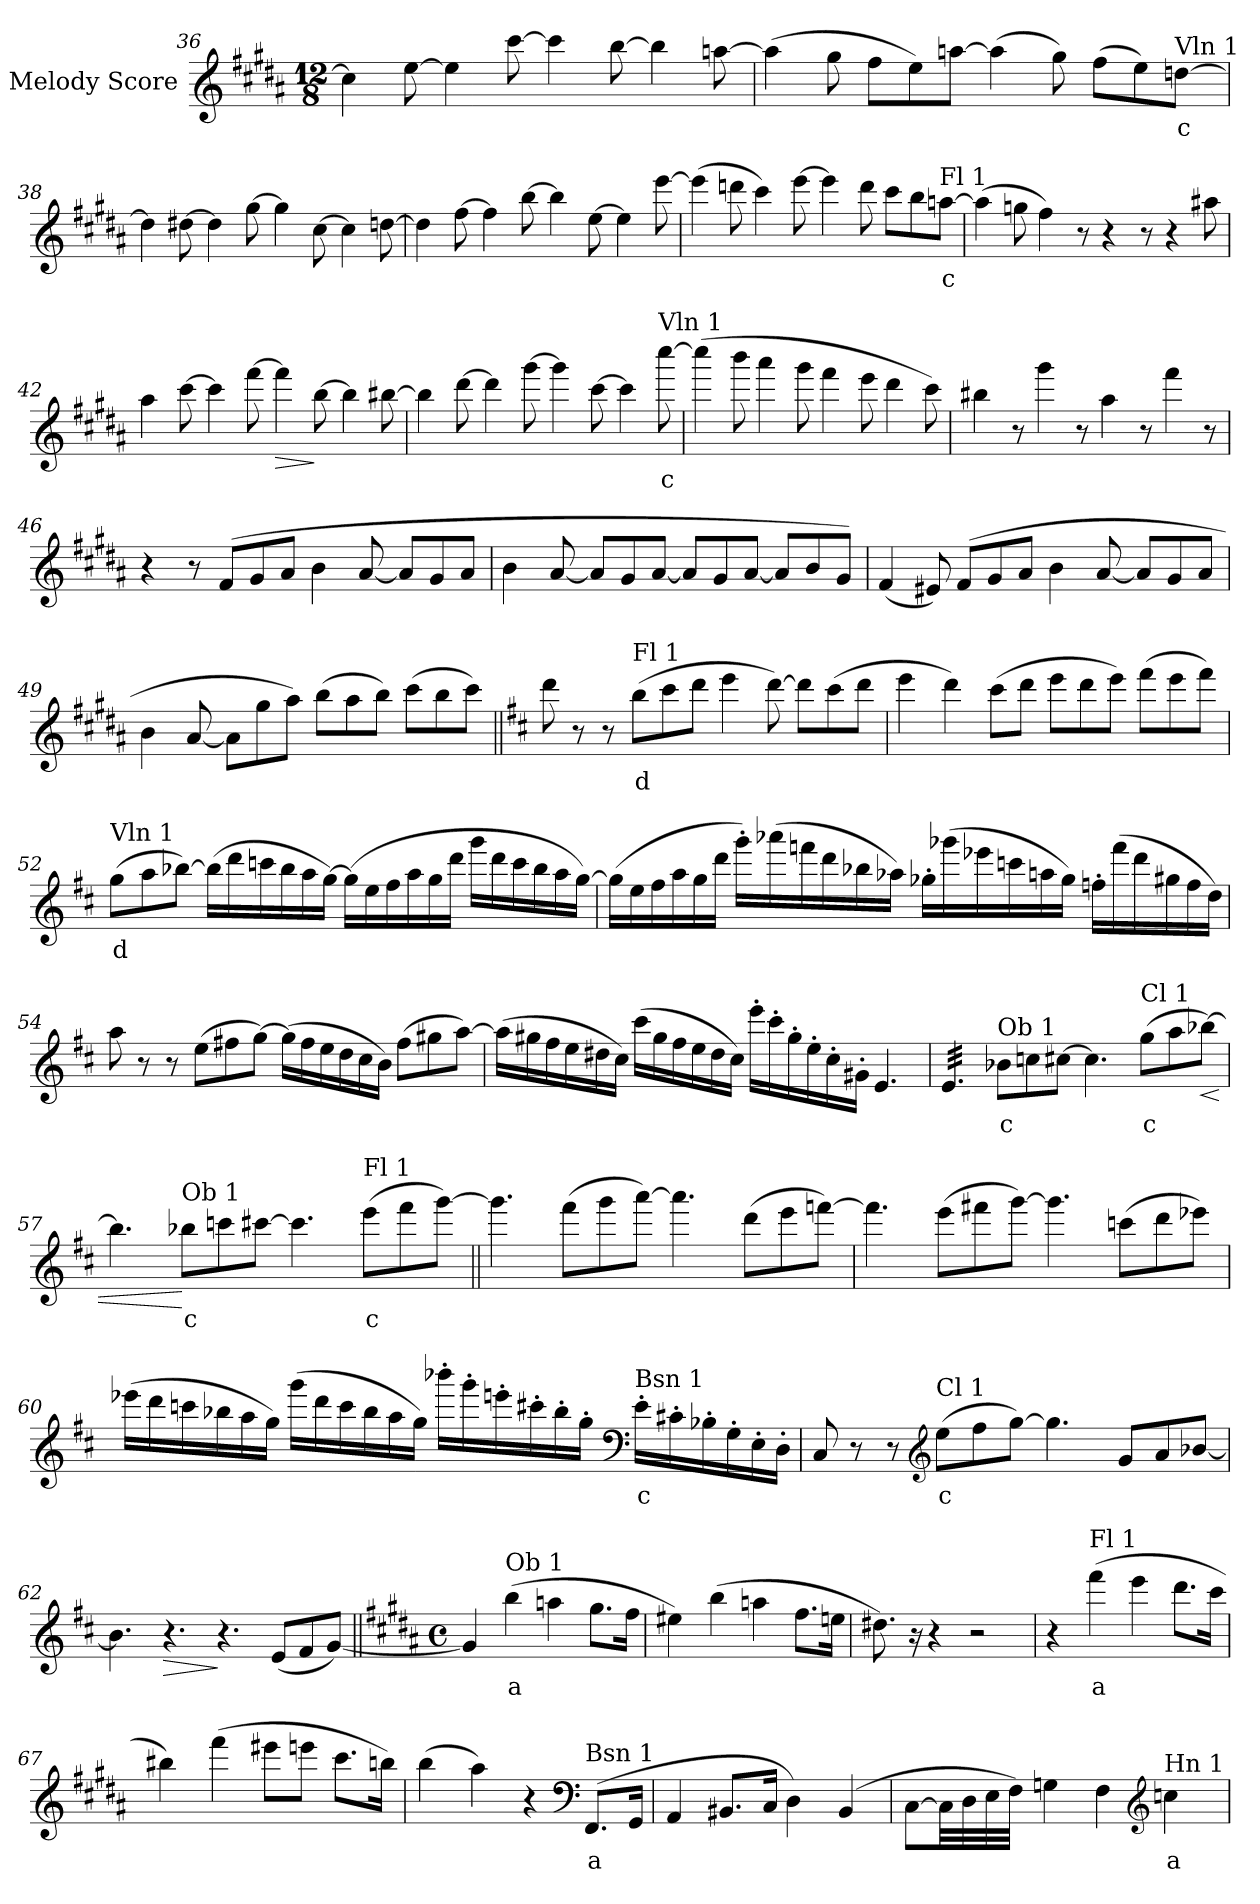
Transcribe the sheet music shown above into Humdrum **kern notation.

**kern	**text	**dynam
*part1	*part1	*part1
*staff1	*staff1	*staff1
*I"Melody Score	*	*
*clefG2	*	*
*k[f#c#g#d#a#]	*	*
*M12/8	*	*
=36	=36	=36
4cc#\]	.	.
[8ee\	.	.
4ee\]	.	.
[8ccc#\	.	.
4ccc#\]	.	.
[8bb\	.	.
4bb\]	.	.
[8aan\	.	.
=37	=37	=37
(4aa\]	.	.
8gg#\	.	.
8ff#\L	.	.
8ee\)	.	.
[8aan\J	.	.
(4aa\]	.	.
8gg#\)	.	.
(8ff#\L	.	.
8ee\)	.	.
!LO:TX:a:t=Vln 1	!	!
!	!LO:LY:b:color=#FF0000	!
[8ddn\J	c	.
=38	=38	=38
4dd\]	.	.
[8dd#X\	.	.
4dd#\]	.	.
[8gg#\	.	.
4gg#\]	.	.
[8cc#\	.	.
4cc#\]	.	.
[8ddn\	.	.
=39	=39	=39
4dd\]	.	.
[8ff#\	.	.
4ff#\]	.	.
[8bb\	.	.
4bb\]	.	.
[8ee\	.	.
4ee\]	.	.
[8eee\	.	.
=40	=40	=40
(4eee\]	.	.
8dddn\	.	.
4ccc#\)	.	.
[8eee\	.	.
4eee\]	.	.
8ddd\	.	.
8ccc#\L	.	.
8bb\	.	.
!LO:TX:a:t=Fl 1	!	!
!	!LO:LY:b:color=#FF0000	!
[8aan\J	c	.
=41	=41	=41
(4aa\]	.	.
8ggn\	.	.
4ff#\)	.	.
8r	.	.
4r	.	.
8r	.	.
4r	.	.
8aa#X\	.	.
=42	=42	=42
4aa#\	.	.
[8ccc#\	.	.
4ccc#\]	.	.
[8fff#\	.	.
!	!	!LO:HP:b
4fff#\]	.	>
[8bb\	.	]
4bb\]	.	.
[8bb#X\	.	.
=43	=43	=43
4bb#\]	.	.
[8ddd#\	.	.
4ddd#\]	.	.
[8ggg#\	.	.
4ggg#\]	.	.
[8ccc#\	.	.
4ccc#\]	.	.
!LO:TX:a:t=Vln 1	!	!
!	!LO:LY:b:color=#FF0000	!
[8cccc#\	c	.
=44	=44	=44
(4cccc#\]	.	.
8bbb\	.	.
4aaa#\	.	.
8ggg#\	.	.
4fff#\	.	.
8eee\	.	.
4ddd#\	.	.
8ccc#\)	.	.
=45	=45	=45
4bb#X\	.	.
8r	.	.
4ggg#\	.	.
8r	.	.
4aa#\	.	.
8r	.	.
4fff#\	.	.
8r	.	.
=46	=46	=46
4r	.	.
8r	.	.
(8f#/L	.	.
8g#/	.	.
8a#/J	.	.
4b\	.	.
[8a#/	.	.
8a#/L]	.	.
8g#/	.	.
8a#/J	.	.
=47	=47	=47
4b\	.	.
[8a#/	.	.
8a#/L]	.	.
8g#/	.	.
[8a#/J	.	.
8a#/L]	.	.
8g#/	.	.
[8a#/J	.	.
8a#/L]	.	.
8b/	.	.
8g#/J)	.	.
=48	=48	=48
(4f#/	.	.
8e#X/)	.	.
(8f#/L	.	.
8g#/	.	.
8a#/J	.	.
4b\	.	.
[8a#/	.	.
8a#/L]	.	.
8g#/	.	.
8a#/J	.	.
=49	=49	=49
4b\	.	.
[8a#/	.	.
8a#\L]	.	.
8gg#\	.	.
8aa#\J)	.	.
(8bb\L	.	.
8aa#\	.	.
8bb\J)	.	.
(8ccc#\L	.	.
8bb\	.	.
8ccc#\J)	.	.
=50||	=50||	=50||
*k[f#c#]	*	*
8ddd\	.	.
8r	.	.
8r	.	.
!LO:TX:a:t=Fl 1	!	!
!	!LO:LY:b:color=#FF0000	!
(8bb\L	d	.
8ccc#\	.	.
8ddd\J	.	.
4eee\	.	.
[8ddd\)	.	.
8ddd\L]	.	.
(8ccc#\	.	.
8ddd\J	.	.
=51	=51	=51
4eee\	.	.
4ddd\)	.	.
(8ccc#\L	.	.
8ddd\J	.	.
8eee\L	.	.
8ddd\	.	.
8eee\J)	.	.
(8fff#\L	.	.
8eee\	.	.
8fff#\J)	.	.
=52	=52	=52
!LO:TX:a:t=Vln 1	!	!
!	!LO:LY:b:color=#FF0000	!
(8gg\L	d	.
8aa\	.	.
[8bb-X\J)	.	.
(16bb-\LL]	.	.
16ddd\	.	.
16cccn\	.	.
16bb-\	.	.
16aa\	.	.
[16gg\JJ)	.	.
(16gg\LL]	.	.
16ee\	.	.
16ff#\	.	.
16aa\	.	.
16gg\	.	.
16ddd\JJ	.	.
16ggg\LL	.	.
16ddd\	.	.
16ccc\	.	.
16bb-\	.	.
16aa\	.	.
[16gg\JJ)	.	.
=53	=53	=53
(16gg\LL]	.	.
16ee\	.	.
16ff#\	.	.
16aa\	.	.
16gg\	.	.
16ddd\JJ	.	.
16ggg'\LL)	.	.
(16aaa-X\	.	.
16fffn\	.	.
16ddd\	.	.
16bb-X\	.	.
16aa-X\JJ)	.	.
16gg-X'\LL	.	.
(16ggg-X\	.	.
16eee-X\	.	.
16cccn\	.	.
16aan\	.	.
16gg-\JJ)	.	.
16ffn'\LL	.	.
(16fff\	.	.
16ddd\	.	.
16gg#X\	.	.
16ff\	.	.
16dd\JJ)	.	.
=54	=54	=54
8aa\	.	.
8r	.	.
8r	.	.
(8ee\L	.	.
8ff#X\	.	.
[8gg\J)	.	.
(16gg\LL]	.	.
16ff#\	.	.
16ee\	.	.
16dd\	.	.
16cc#\	.	.
16b\JJ)	.	.
(8ff#\L	.	.
8gg#X\	.	.
[8aa\J)	.	.
=55	=55	=55
(16aa\LL]	.	.
16gg#X\	.	.
16ff#\	.	.
16ee\	.	.
16dd#X\	.	.
16cc#\JJ)	.	.
(16ccc#\LL	.	.
16gg#\	.	.
16ff#\	.	.
16ee\	.	.
16dd#\	.	.
16cc#\JJ)	.	.
16eee'\LL	.	.
16ccc#'\	.	.
16gg#'\	.	.
16ee'\	.	.
16cc#'\	.	.
16g#X'\JJ	.	.
4.e/	.	.
=56	=56	=56
*tremolo	*	*
32e/LLL	.	.
32e/	.	.
32e/	.	.
32e/	.	.
32e/	.	.
32e/	.	.
32e/	.	.
32e/	.	.
32e/	.	.
32e/	.	.
32e/	.	.
32e/JJJ	.	.
*Xtremolo	*	*
!LO:TX:a:t=Ob 1	!	!
!	!LO:LY:b:color=#FF0000	!
8b-X\L	c	.
8ccn\	.	.
[8cc#X\J	.	.
4.cc#\]	.	.
!LO:TX:a:t=Cl 1	!	!
!	!LO:LY:b:color=#FF0000	!
(8gg\L	c	.
8aa\	.	.
!	!	!LO:HP:b
[8bb-X\J)	.	<
=57	=57	=57
4.bb-\]	.	.
!LO:TX:a:t=Ob 1	!	!
!	!LO:LY:b:color=#FF0000	!
8bb-X\L	c	[
8cccn\	.	.
[8ccc#X\J	.	.
4.ccc#\]	.	.
!LO:TX:a:t=Fl 1	!	!
!	!LO:LY:b:color=#FF0000	!
(8eee\L	c	.
8fff#\	.	.
[8ggg\J)	.	.
=58||	=58||	=58||
4.ggg\]	.	.
(8fff#\L	.	.
8ggg\	.	.
[8aaa\J)	.	.
4.aaa\]	.	.
(8ddd\L	.	.
8eee\	.	.
[8fffn\J)	.	.
=59	=59	=59
4.fff\]	.	.
(8eee\L	.	.
8fff#X\	.	.
[8ggg\J)	.	.
4.ggg\]	.	.
(8cccn\L	.	.
8ddd\	.	.
8eee-X\J)	.	.
=60	=60	=60
(16eee-X\LL	.	.
16ddd\	.	.
16cccn\	.	.
16bb-X\	.	.
16aa\	.	.
16gg\JJ)	.	.
(16ggg\LL	.	.
16ddd\	.	.
16ccc\	.	.
16bb-\	.	.
16aa\	.	.
16gg\JJ)	.	.
16bbb-X'\LL	.	.
16ggg'\	.	.
16eeen'\	.	.
16ccc#X'\	.	.
16bb-'\	.	.
16gg'\JJ	.	.
*clefF4	*	*
!LO:TX:a:t=Bsn 1	!	!
!	!LO:LY:b:color=#FF0000	!
16e'\LL	c	.
16c#X'\	.	.
16B-X'\	.	.
16G'\	.	.
16E'\	.	.
16D'\JJ	.	.
=61	=61	=61
8C#/	.	.
8r	.	.
8r	.	.
*clefG2	*	*
!LO:TX:a:t=Cl 1	!	!
!	!LO:LY:b:color=#FF0000	!
(8ee\L	c	.
8ff#\	.	.
[8gg\J)	.	.
4.gg\]	.	.
8g/L	.	.
8a/	.	.
[8b-X/J	.	.
=62	=62	=62
4.b-\]	.	.
!	!	!LO:HP:b
4.r	.	>
4.r	.	]
(8e/L	.	.
8f#/	.	.
[8g/J)	.	.
=63||	=63||	=63||
*k[f#c#g#d#a#]	*	*
*M4/4	*	*
*met(c)	*	*
*MM71	*	*
4g/]	.	.
!LO:TX:a:t=Ob 1	!	!
!	!LO:LY:b:color=#FF0000	!
(4bb\	a	.
4aan\	.	.
8.gg#\L	.	.
16ff#\Jk	.	.
=64	=64	=64
4ee#X\)	.	.
(4bb\	.	.
4aan\	.	.
8.ff#\L	.	.
16een\Jk	.	.
=65	=65	=65
8.dd#X\)	.	.
16r	.	.
4r	.	.
2r	.	.
=66	=66	=66
4r	.	.
!LO:TX:a:t=Fl 1	!	!
!	!LO:LY:b:color=#FF0000	!
(4fff#\	a	.
4eee\	.	.
8.ddd#\L	.	.
16ccc#\Jk	.	.
=67	=67	=67
4bb#X\)	.	.
(4fff#\	.	.
8eee#X\L	.	.
8eeen\J	.	.
8.ccc#\L	.	.
16bbn\Jk)	.	.
=68	=68	=68
(4bb\	.	.
4aa#\)	.	.
4r	.	.
*clefF4	*	*
!LO:TX:a:t=Bsn 1	!	!
!	!LO:LY:b:color=#FF0000	!
(8.FF#/L	a	.
16GG#/Jk	.	.
=69	=69	=69
4AA#/	.	.
8.BB#X/L	.	.
16C#/Jk	.	.
4D#\)	.	.
(4BB#/	.	.
=70	=70	=70
[8C#\L	.	.
32C#\LL]	.	.
32D#\	.	.
32E\	.	.
32F#\JJJ)	.	.
4Gn\	.	.
4F#\	.	.
*clefG2	*	*
!LO:TX:a:t=Hn 1	!	!
!	!LO:LY:b:color=#FF0000	!
4cc\	a	.
=	=	=
*-	*-	*-
